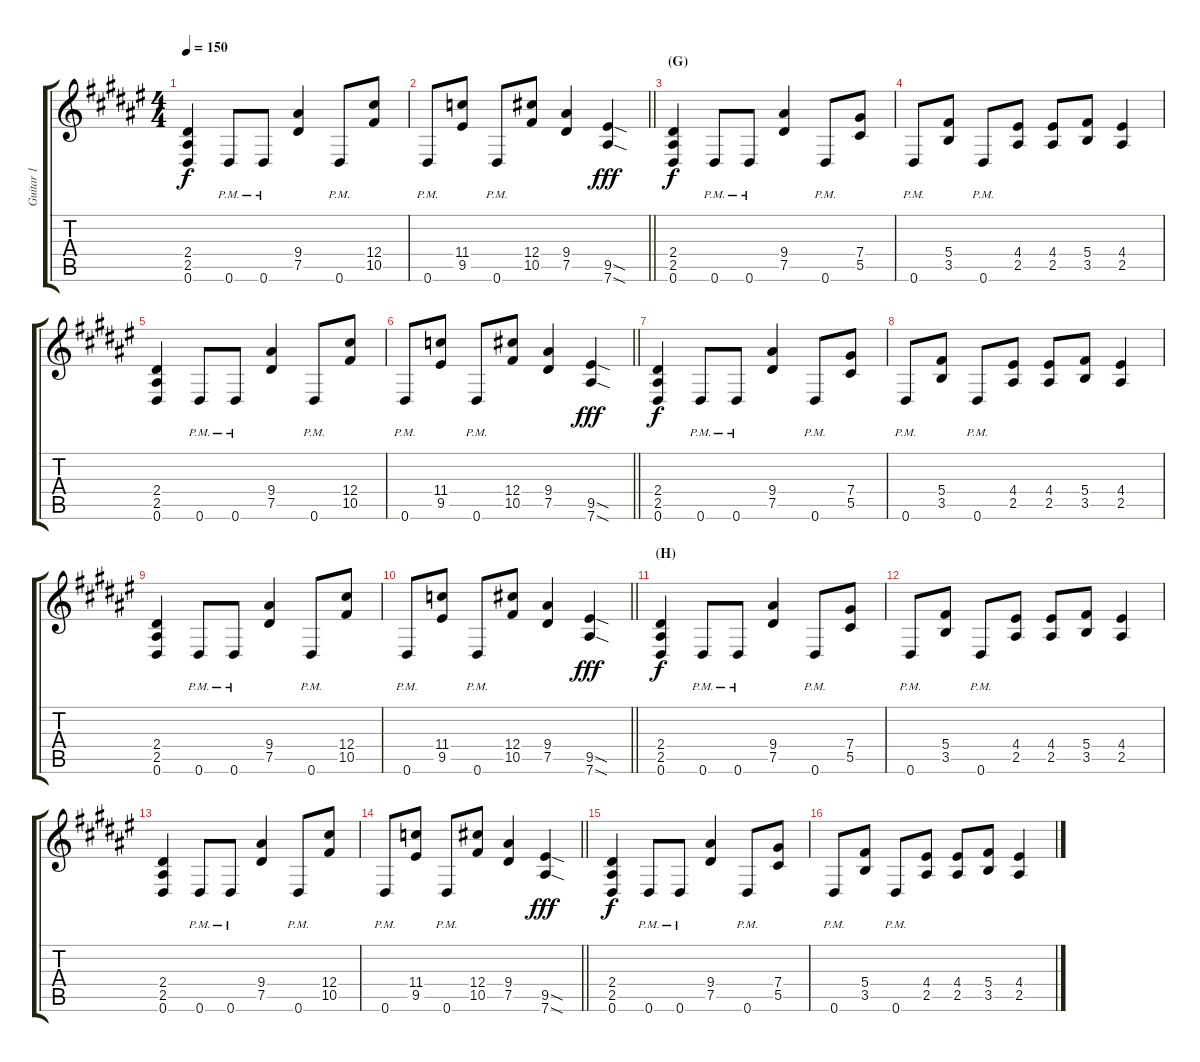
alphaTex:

\track ("Guitar 1" "Guitar 1") {instrument distortionguitar}
\staff {score tabs}
\tuning (Eb4 Bb3 Gb3 Db3 Ab2 Eb2) {hide}
\ts (4 4)
\tempo 150
\clef g2
\ks f#
(2.4 2.5 0.6).4{dy f} 0.6{pm}.8 0.6{pm}.8 (9.4 7.5).4 0.6{pm}.8 (12.4 10.5).8 |
\barLineRight lightlight
0.6{pm}.8 (11.4 9.5).8 0.6{pm}.8 (12.4 10.5).8 (9.4 7.5).4 (9.5{sod} 7.6{sod}).4{dy fff} |
\section ("" "(G)")
(2.4 2.5 0.6).4{dy f} 0.6{pm}.8 0.6{pm}.8 (9.4 7.5).4 0.6{pm}.8 (7.4 5.5).8 |
0.6{pm}.8 (5.4 3.5).8 0.6{pm}.8 (4.4 2.5).8 (4.4 2.5).8 (5.4 3.5).8 (4.4 2.5).4 |
(2.4 2.5 0.6).4 0.6{pm}.8 0.6{pm}.8 (9.4 7.5).4 0.6{pm}.8 (12.4 10.5).8 |
\barLineRight lightlight
0.6{pm}.8 (11.4 9.5).8 0.6{pm}.8 (12.4 10.5).8 (9.4 7.5).4 (9.5{sod} 7.6{sod}).4{dy fff} |
(2.4 2.5 0.6).4{dy f} 0.6{pm}.8 0.6{pm}.8 (9.4 7.5).4 0.6{pm}.8 (7.4 5.5).8 |
0.6{pm}.8 (5.4 3.5).8 0.6{pm}.8 (4.4 2.5).8 (4.4 2.5).8 (5.4 3.5).8 (4.4 2.5).4 |
(2.4 2.5 0.6).4 0.6{pm}.8 0.6{pm}.8 (9.4 7.5).4 0.6{pm}.8 (12.4 10.5).8 |
\barLineRight lightlight
0.6{pm}.8 (11.4 9.5).8 0.6{pm}.8 (12.4 10.5).8 (9.4 7.5).4 (9.5{sod} 7.6{sod}).4{dy fff} |
\section ("" "(H)")
(2.4 2.5 0.6).4{dy f} 0.6{pm}.8 0.6{pm}.8 (9.4 7.5).4 0.6{pm}.8 (7.4 5.5).8 |
0.6{pm}.8 (5.4 3.5).8 0.6{pm}.8 (4.4 2.5).8 (4.4 2.5).8 (5.4 3.5).8 (4.4 2.5).4 |
(2.4 2.5 0.6).4 0.6{pm}.8 0.6{pm}.8 (9.4 7.5).4 0.6{pm}.8 (12.4 10.5).8 |
\barLineRight lightlight
0.6{pm}.8 (11.4 9.5).8 0.6{pm}.8 (12.4 10.5).8 (9.4 7.5).4 (9.5{sod} 7.6{sod}).4{dy fff} |
(2.4 2.5 0.6).4{dy f} 0.6{pm}.8 0.6{pm}.8 (9.4 7.5).4 0.6{pm}.8 (7.4 5.5).8 |
0.6{pm}.8 (5.4 3.5).8 0.6{pm}.8 (4.4 2.5).8 (4.4 2.5).8 (5.4 3.5).8 (4.4 2.5).4
